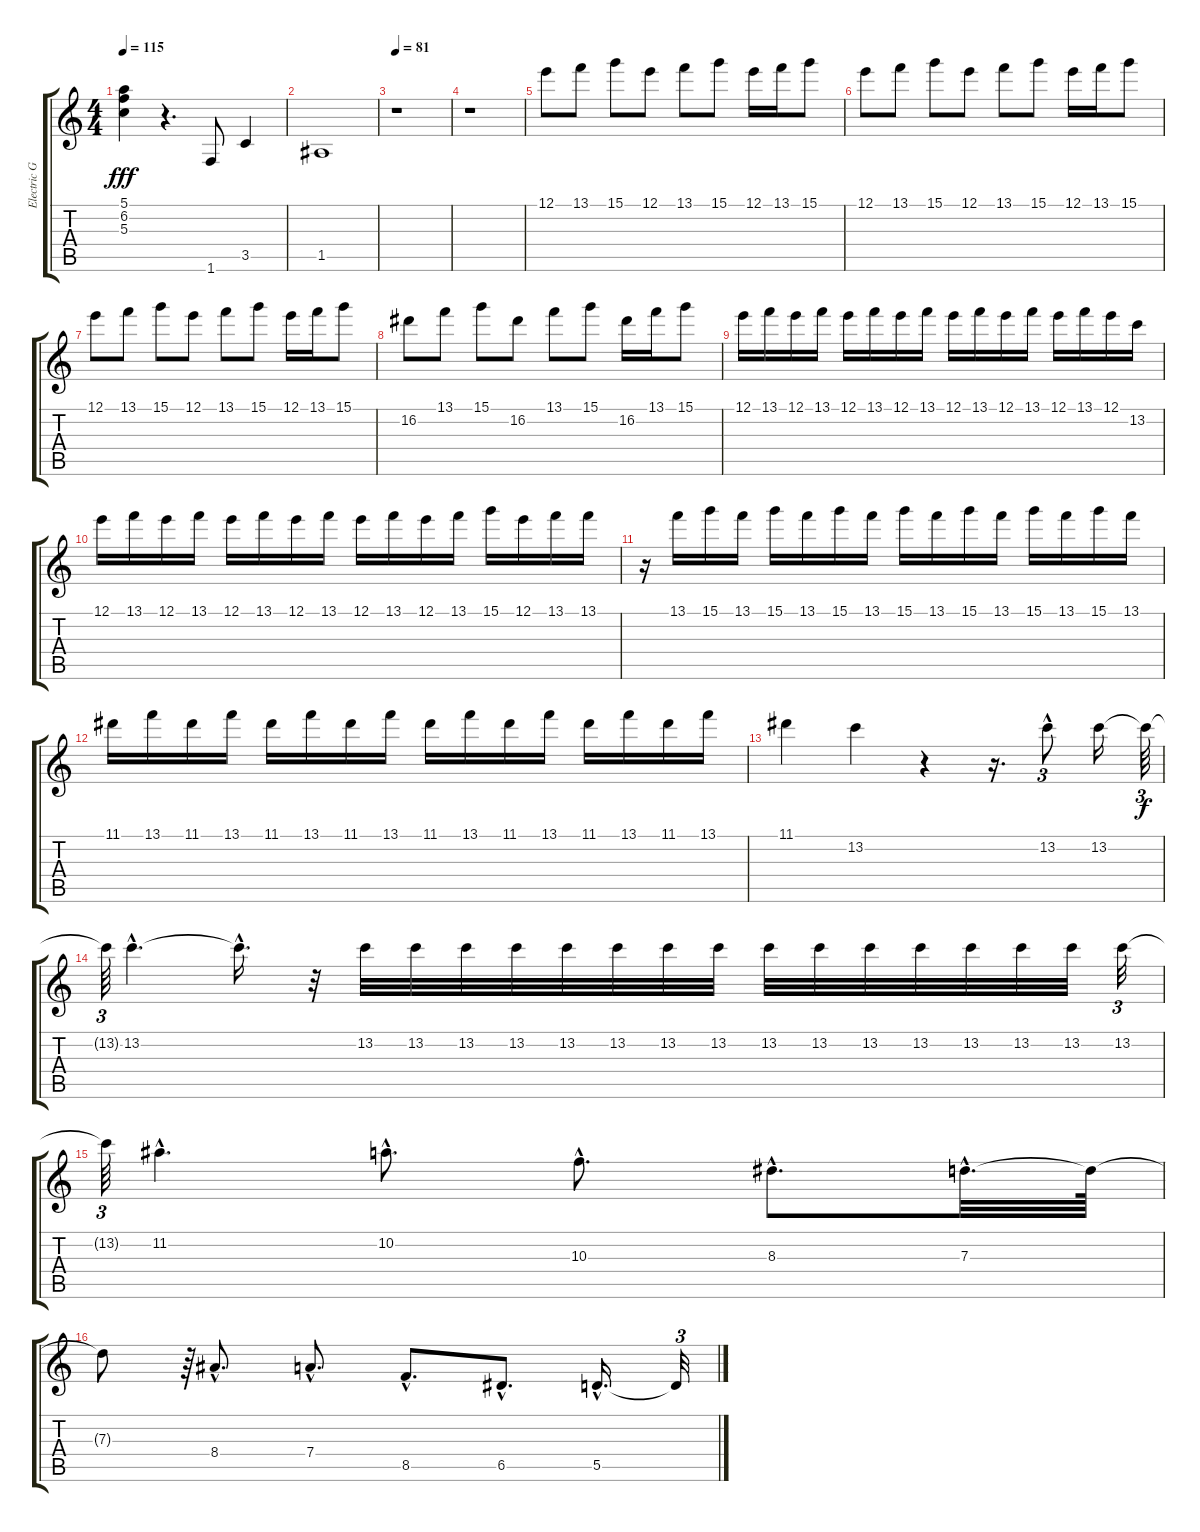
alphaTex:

\track ("Electric Guitar II" "Electric G") {instrument overdrivenguitar}
\staff {score tabs}
\tuning (E4 B3 G3 D3 A2 E2) {hide}
\ts (4 4)
\tempo 115
\clef g2
\ks c
(5.1 6.2 5.3).4{dy fff} r.4{d} 1.6.8 3.5.4 |
1.5.1 |
\tempo 81
r.1 |
r.1 |
12.1.8 13.1.8 15.1.8 12.1.8 13.1.8 15.1.8 12.1.16 13.1.16 15.1.8 |
12.1.8 13.1.8 15.1.8 12.1.8 13.1.8 15.1.8 12.1.16 13.1.16 15.1.8 |
12.1.8 13.1.8 15.1.8 12.1.8 13.1.8 15.1.8 12.1.16 13.1.16 15.1.8 |
16.2.8 13.1.8 15.1.8 16.2.8 13.1.8 15.1.8 16.2.16 13.1.16 15.1.8 |
12.1.16 13.1.16 12.1.16 13.1.16 12.1.16 13.1.16 12.1.16 13.1.16 12.1.16 13.1.16 12.1.16 13.1.16 12.1.16 13.1.16 12.1.16 13.2.16 |
12.1.16 13.1.16 12.1.16 13.1.16 12.1.16 13.1.16 12.1.16 13.1.16 12.1.16 13.1.16 12.1.16 13.1.16 15.1.16 12.1.16 13.1.16 13.1.16 |
r.16 13.1.16 15.1.16 13.1.16 15.1.16 13.1.16 15.1.16 13.1.16 15.1.16 13.1.16 15.1.16 13.1.16 15.1.16 13.1.16 15.1.16 13.1.16 |
11.1.16 13.1.16 11.1.16 13.1.16 11.1.16 13.1.16 11.1.16 13.1.16 11.1.16 13.1.16 11.1.16 13.1.16 11.1.16 13.1.16 11.1.16 13.1.16 |
11.1.4 13.2.4 r.4 r.16{d} 13.2{hac}.8{tu (3 2)} 13.2.16 13.2{t}.64{tu (3 2) dy f} |
13.2{t}.64{tu (3 2)} 13.2{hac}.4{d} 13.2{hac t}.16{d} r.32 13.2.32 13.2.32 13.2.32 13.2.32 13.2.32 13.2.32 13.2.32 13.2.32 13.2.32 13.2.32 13.2.32 13.2.32 13.2.32 13.2.32 13.2.32 13.2.32{tu (3 2)} |
13.2{t}.64{tu (3 2)} 11.2{hac}.4{d} 10.2{hac}.8{d} 10.3{hac}.8{d} 8.3{hac}.8{d} 7.3{hac}.32{d} 7.3{t}.64 |
7.3{t}.8 r.64{tu (3 2)} 8.4{hac}.8{d} 7.4{hac}.8{d} 8.5{hac}.8{d} 6.5{hac}.8{d} 5.5{hac}.16{d} 5.5{t}.32{tu (3 2)}
